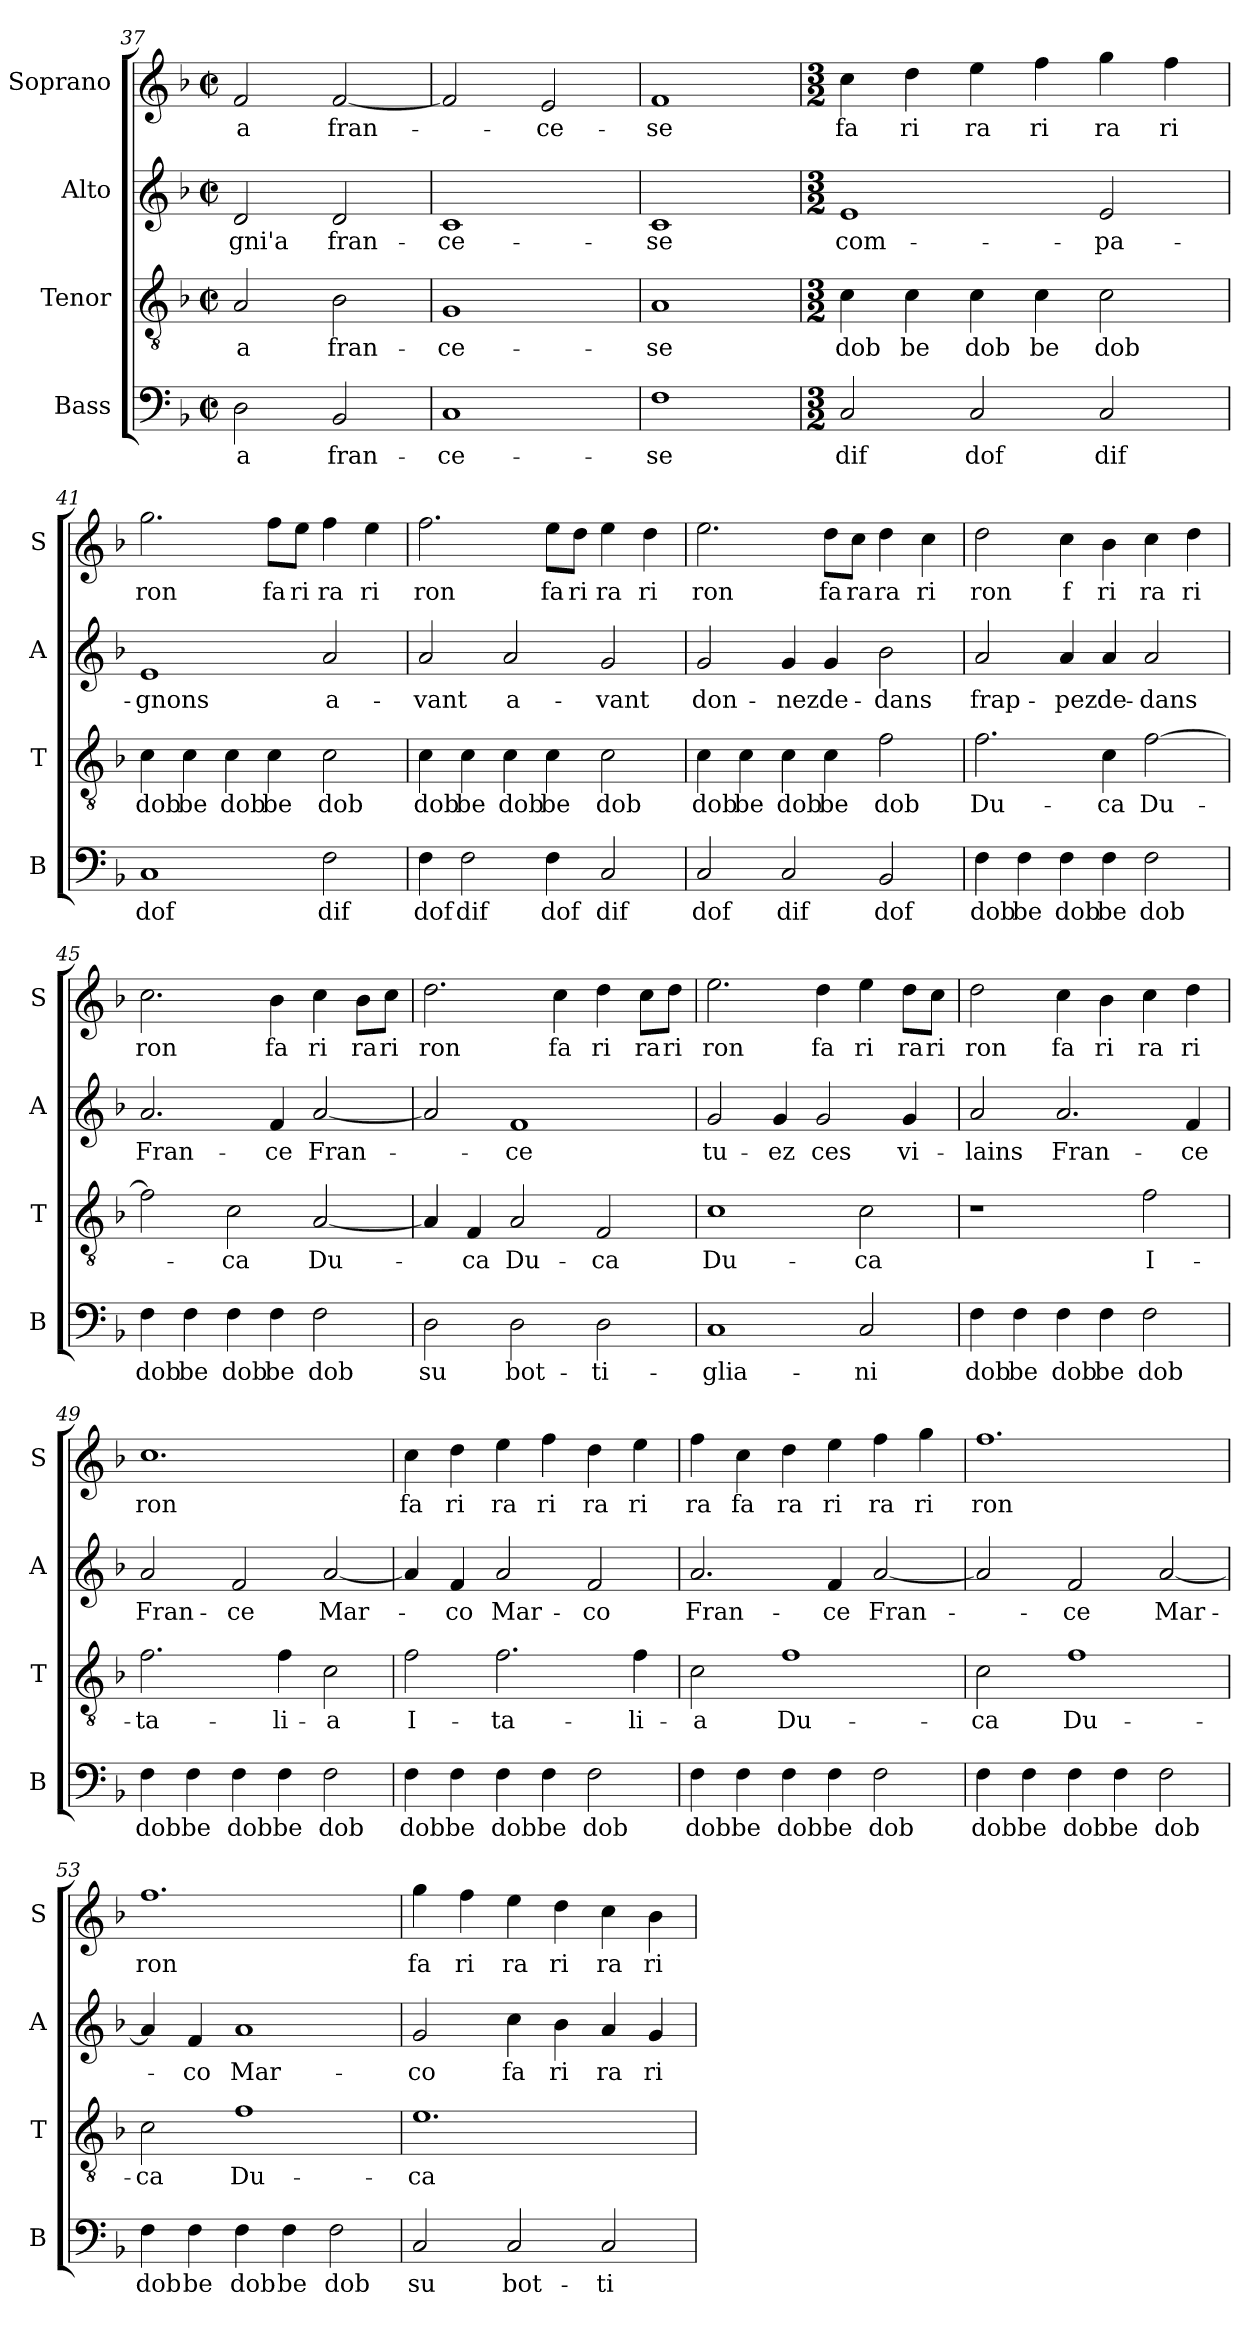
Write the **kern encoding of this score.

**kern	**text	**kern	**text	**kern	**text	**kern	**text
*part4	*part4	*part3	*part3	*part2	*part2	*part1	*part1
*staff4	*staff4	*staff3	*staff3	*staff2	*staff2	*staff1	*staff1
*I"Bass	*	*I"Tenor	*	*I"Alto	*	*I"Soprano	*
*I'B	*	*I'T	*	*I'A	*	*I'S	*
*clefF4	*	*clefGv2	*	*clefG2	*	*clefG2	*
*k[b-]	*	*k[b-]	*	*k[b-]	*	*k[b-]	*
*F:	*	*F:	*	*F:	*	*F:	*
*M2/2	*	*M2/2	*	*M2/2	*	*M2/2	*
*met(c|)	*	*met(c|)	*	*met(c|)	*	*met(c|)	*
=37	=37	=37	=37	=37	=37	=37	=37
2D\	-a	2A/	-a	2d/	-gni'a	2f/	-a
2BB-/	fran-	2B-\	fran-	2d/	fran-	[2f/	fran-
=38	=38	=38	=38	=38	=38	=38	=38
1C	-ce-	1G	-ce-	1c	-ce-	2f/]	.
.	.	.	.	.	.	2e/	-ce-
=39	=39	=39	=39	=39	=39	=39	=39
1F	-se	1A	-se	1c	-se	1f	-se
=40	=40	=40	=40	=40	=40	=40	=40
*M3/2	*	*M3/2	*	*M3/2	*	*M3/2	*
2C/	dif	4c\	dob	1e	com-	4cc\	fa
.	.	4c\	be	.	.	4dd\	ri
2C/	dof	4c\	dob	.	.	4ee\	ra
.	.	4c\	be	.	.	4ff\	ri
2C/	dif	2c\	dob	2e/	-pa-	4gg\	ra
.	.	.	.	.	.	4ff\	ri
!!LO:LB:g=z
=41	=41	=41	=41	=41	=41	=41	=41
1C	dof	4c\	dob	1e	-gnons	2.gg\	ron
.	.	4c\	be	.	.	.	.
.	.	4c\	dob	.	.	.	.
.	.	4c\	be	.	.	8ff\L	fa
.	.	.	.	.	.	8ee\J	ri
2F\	dif	2c\	dob	2a/	a-	4ff\	ra
.	.	.	.	.	.	4ee\	ri
=42	=42	=42	=42	=42	=42	=42	=42
4F\	dof	4c\	dob	2a/	-vant	2.ff\	ron
2F\	dif	4c\	be	.	.	.	.
.	.	4c\	dob	2a/	a-	.	.
4F\	dof	4c\	be	.	.	8ee\L	fa
.	.	.	.	.	.	8dd\J	ri
2C/	dif	2c\	dob	2g/	-vant	4ee\	ra
.	.	.	.	.	.	4dd\	ri
=43	=43	=43	=43	=43	=43	=43	=43
2C/	dof	4c\	dob	2g/	don-	2.ee\	ron
.	.	4c\	be	.	.	.	.
2C/	dif	4c\	dob	4g/	-nez	.	.
.	.	4c\	be	4g/	de-	8dd\L	fa
.	.	.	.	.	.	8cc\J	ra
2BB-/	dof	2f\	dob	2b-\	-dans	4dd\	ra
.	.	.	.	.	.	4cc\	ri
=44	=44	=44	=44	=44	=44	=44	=44
4F\	dob	2.f\	Du-	2a/	frap-	2dd\	ron
4F\	be	.	.	.	.	.	.
4F\	dob	.	.	4a/	-pez	4cc\	f
4F\	be	4c\	-ca	4a/	de-	4b-\	ri
2F\	dob	[2f\	Du-	2a/	-dans	4cc\	ra
.	.	.	.	.	.	4dd\	ri
=45	=45	=45	=45	=45	=45	=45	=45
4F\	dob	2f\]	.	2.a/	Fran-	2.cc\	ron
4F\	be	.	.	.	.	.	.
4F\	dob	2c\	-ca	.	.	.	.
4F\	be	.	.	4f/	-ce	4b-\	fa
2F\	dob	[2A/	Du-	[2a/	Fran-	4cc\	ri
.	.	.	.	.	.	8b-\L	ra
.	.	.	.	.	.	8cc\J	ri
!!LO:PB:g=z
=46	=46	=46	=46	=46	=46	=46	=46
2D\	su	4A/]	.	2a/]	.	2.dd\	ron
.	.	4F/	-ca	.	.	.	.
2D\	bot-	2A/	Du-	1f	-ce	.	.
.	.	.	.	.	.	4cc\	fa
2D\	-ti-	2F/	-ca	.	.	4dd\	ri
.	.	.	.	.	.	8cc\L	ra
.	.	.	.	.	.	8dd\J	ri
=47	=47	=47	=47	=47	=47	=47	=47
1C	-glia-	1c	Du-	2g/	tu-	2.ee\	ron
.	.	.	.	4g/	-ez	.	.
.	.	.	.	2g/	ces	4dd\	fa
2C/	-ni	2c\	-ca	.	.	4ee\	ri
.	.	.	.	4g/	vi-	8dd\L	ra
.	.	.	.	.	.	8cc\J	ri
=48	=48	=48	=48	=48	=48	=48	=48
4F\	dob	1r	.	2a/	-lains	2dd\	ron
4F\	be	.	.	.	.	.	.
4F\	dob	.	.	2.a/	Fran-	4cc\	fa
4F\	be	.	.	.	.	4b-\	ri
2F\	dob	2f\	I-	.	.	4cc\	ra
.	.	.	.	4f/	-ce	4dd\	ri
=49	=49	=49	=49	=49	=49	=49	=49
4F\	dob	2.f\	-ta-	2a/	Fran-	1.cc	ron
4F\	be	.	.	.	.	.	.
4F\	dob	.	.	2f/	-ce	.	.
4F\	be	4f\	-li-	.	.	.	.
2F\	dob	2c\	-a	[2a/	Mar-	.	.
=50	=50	=50	=50	=50	=50	=50	=50
4F\	dob	2f\	I-	4a/]	.	4cc\	fa
4F\	be	.	.	4f/	-co	4dd\	ri
4F\	dob	2.f\	-ta-	2a/	Mar-	4ee\	ra
4F\	be	.	.	.	.	4ff\	ri
2F\	dob	.	.	2f/	-co	4dd\	ra
.	.	4f\	-li-	.	.	4ee\	ri
!!LO:LB:g=z
=51	=51	=51	=51	=51	=51	=51	=51
4F\	dob	2c\	-a	2.a/	Fran-	4ff\	ra
4F\	be	.	.	.	.	4cc\	fa
4F\	dob	1f	Du-	.	.	4dd\	ra
4F\	be	.	.	4f/	-ce	4ee\	ri
2F\	dob	.	.	[2a/	Fran-	4ff\	ra
.	.	.	.	.	.	4gg\	ri
=52	=52	=52	=52	=52	=52	=52	=52
4F\	dob	2c\	-ca	2a/]	.	1.ff	ron
4F\	be	.	.	.	.	.	.
4F\	dob	1f	Du-	2f/	-ce	.	.
4F\	be	.	.	.	.	.	.
2F\	dob	.	.	[2a/	Mar-	.	.
=53	=53	=53	=53	=53	=53	=53	=53
4F\	dob	2c\	-ca	4a/]	.	1.ff	ron
4F\	be	.	.	4f/	-co	.	.
4F\	dob	1f	Du-	1a	Mar-	.	.
4F\	be	.	.	.	.	.	.
2F\	dob	.	.	.	.	.	.
=54	=54	=54	=54	=54	=54	=54	=54
2C/	su	1.e	-ca	2g/	-co	4gg\	fa
.	.	.	.	.	.	4ff\	ri
2C/	bot-	.	.	4cc\	fa	4ee\	ra
.	.	.	.	4b-\	ri	4dd\	ri
2C/	-ti-	.	.	4a/	ra	4cc\	ra
.	.	.	.	4g/	ri	4b-\	ri
=	=	=	=	=	=	=	=
*-	*-	*-	*-	*-	*-	*-	*-
